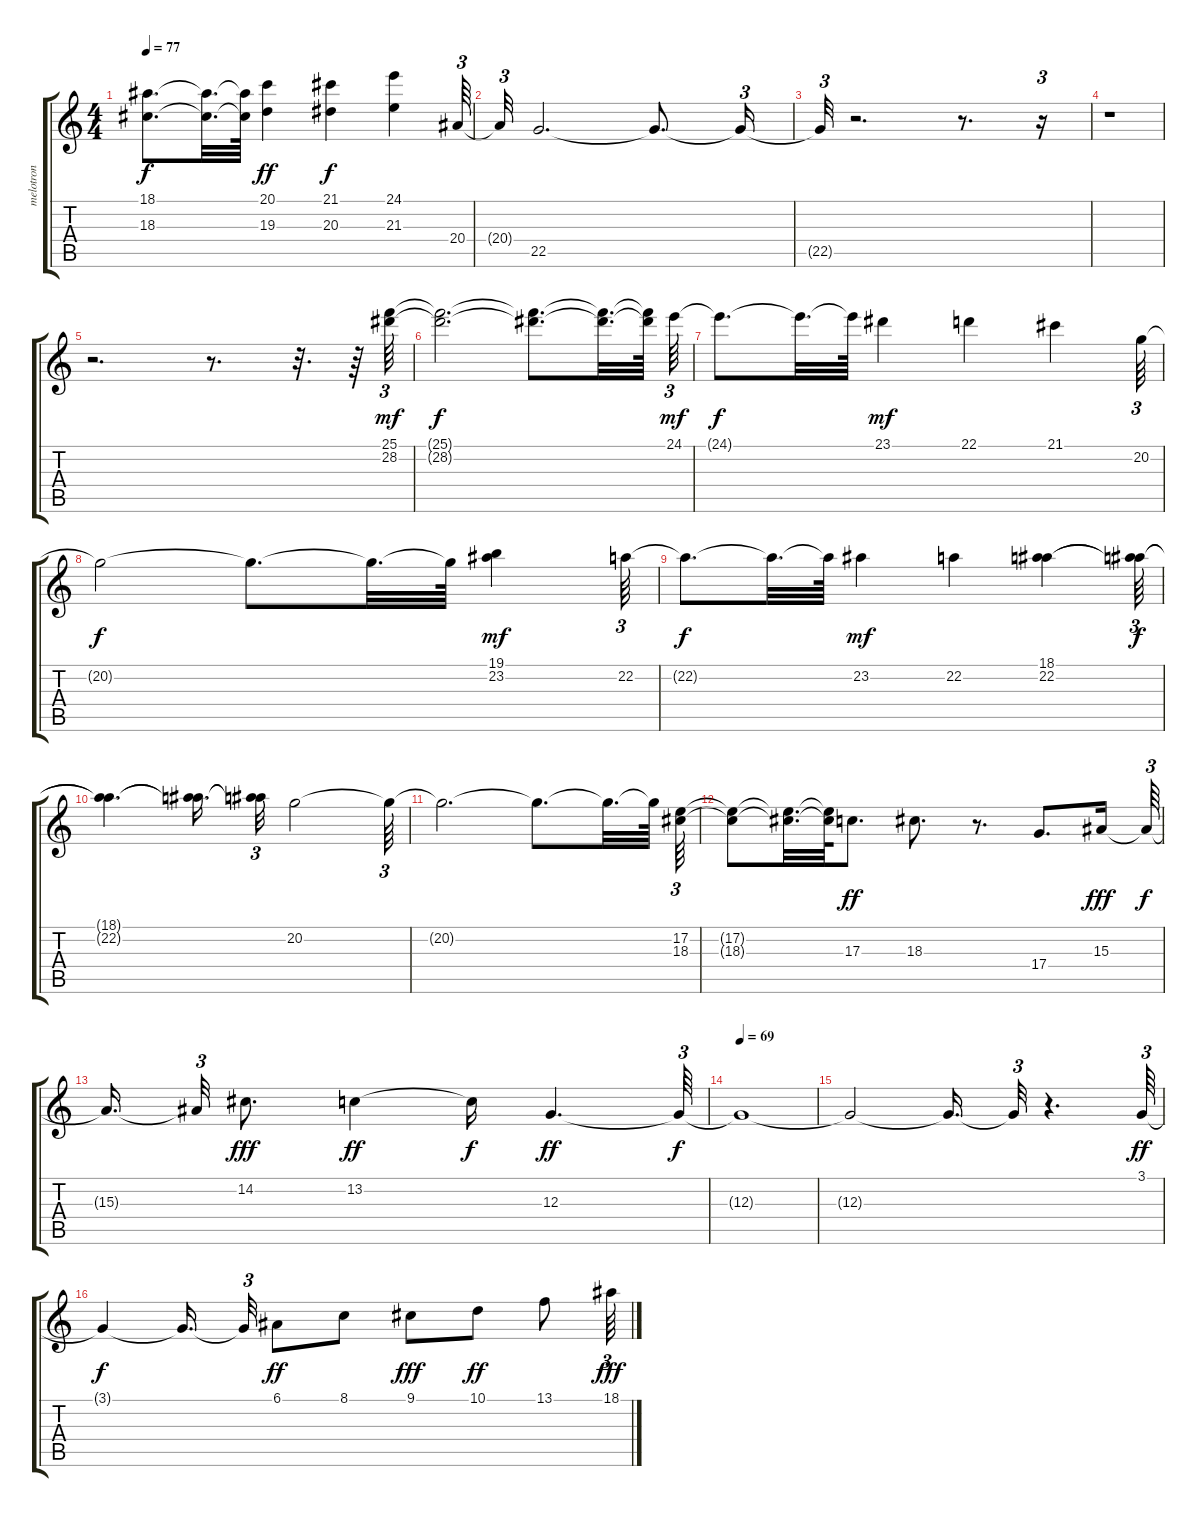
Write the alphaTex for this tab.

\track ("melotron" "melotron") {instrument stringensemble1}
\staff {score tabs}
\tuning (E4 B3 G3 D3 A2 E2) {hide}
\ts (4 4)
\tempo 77
\clef g2
\ks c
(18.1{t} 18.3{t}).8{d dy f} (18.1{t} 18.3{t}).32{d} (18.1{t} 18.3{t}).64 (20.1 19.3).4{dy ff} (21.1 20.3).4{dy f} (24.1 21.3).4 20.4.64{tu (3 2)} |
20.4{t}.32{tu (3 2)} 22.5.2{d} 22.5{t}.8{d} 22.5{t}.16{tu (3 2)} |
22.5{t}.32{tu (3 2)} r.2{d} r.8{d} r.16{tu (3 2)} |
r.1 |
r.2{d} r.8{d} r.32{d} r.64 (25.1 28.2).64{tu (3 2) dy mf volume 13} |
(25.1{t} 28.2{t}).2{d dy f} (25.1{t} 28.2{t}).8{d} (25.1{t} 28.2{t}).32{d} (25.1{t} 28.2{t}).64 24.1.64{tu (3 2) dy mf volume 12} |
24.1{t}.8{d dy f} 24.1{t}.32{d} 24.1{t}.64 23.1.4{dy mf volume 13} 22.1.4{volume 14} 21.1.4{volume 14} 20.2.64{tu (3 2) volume 14} |
20.2{t}.2{dy f} 20.2{t}.8{d} 20.2{t}.32{d} 20.2{t}.64 (19.1 23.2).4{dy mf} 22.2.64{tu (3 2)} |
22.2{t}.8{d dy f} 22.2{t}.32{d} 22.2{t}.64 23.2.4{dy mf} 22.2.4 (18.1 22.2).4 (18.1{t} 22.2{t}).64{tu (3 2) dy f} |
(18.1{t} 22.2{t}).4{d} (18.1{t} 22.2{t}).16{d} (18.1{t} 22.2{t}).32{tu (3 2)} 20.2.2 20.2{t}.64{tu (3 2)} |
20.2{t}.2{d} 20.2{t}.8{d} 20.2{t}.32{d} 20.2{t}.64 (17.2 18.3).64{tu (3 2)} |
(17.2{t} 18.3{t}).8 (17.2{t} 18.3{t}).32{d} (17.2{t} 18.3{t}).64 17.3.8{d dy ff} 18.3.8{d} r.8{d} 17.4.8{d} 15.3.16{dy fff} 15.3{t}.64{tu (3 2) dy f} |
15.3{t}.16{d} 15.3{t}.32{tu (3 2)} 14.2.8{d dy fff} 13.2.4{dy ff} 13.2{t}.16{dy f} 12.3.4{d dy ff} 12.3{t}.64{tu (3 2) dy f} |
\tempo 69
12.3{t}.1 |
12.3{t}.2 12.3{t}.16{d} 12.3{t}.32{tu (3 2)} r.4{d} 3.1.64{tu (3 2) dy ff} |
3.1{t}.4{dy f} 3.1{t}.16{d} 3.1{t}.32{tu (3 2)} 6.1.8{dy ff} 8.1.8 9.1.8{dy fff} 10.1.8{dy ff} 13.1.8 18.1.64{tu (3 2) dy fff}
